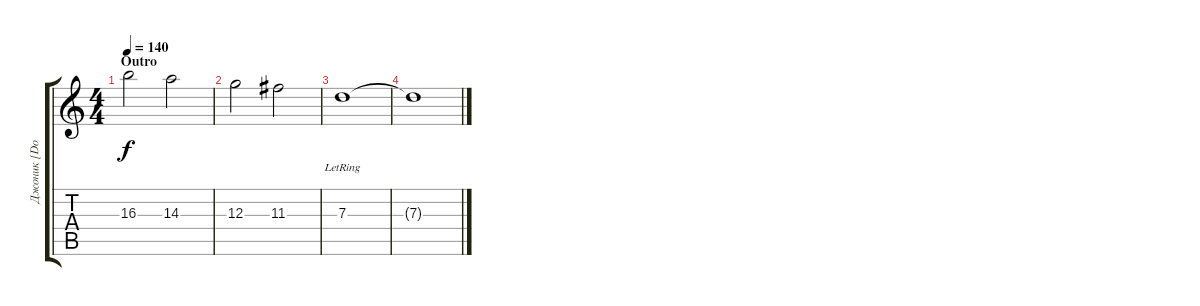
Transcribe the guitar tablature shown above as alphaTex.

\track ("Джоник [Doubled]" "Джоник [Do") {instrument distortionguitar}
\staff {score tabs}
\tuning (E4 B3 G3 D3 A2 E2) {hide}
\ts (4 4)
\section ("" "Outro")
\tempo 140
\clef g2
\ks c
16.3.2{dy f} 14.3.2 |
12.3.2 11.3.2 |
7.3{lr}.1 |
7.3{t}.1
